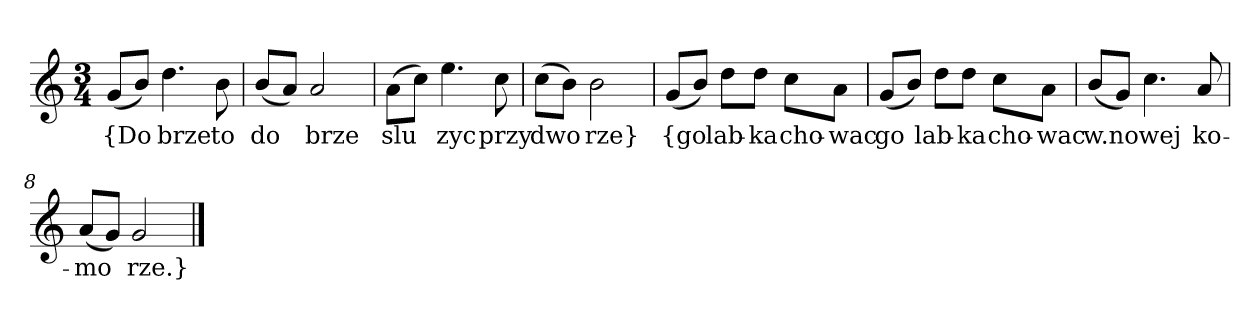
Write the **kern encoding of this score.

**kern	**text
*part1	*part1
*staff1	*staff1
*clefG2	*
*k[]	*
*M3/4	*
=	=
(8g/L	{Do
8b/J)	--
4.dd	-brze
8b	to
=2	=2
(8b/L	do
8a/J)	--
2a	-brze
=3	=3
(8a\L	slu
8cc\J)	--
4.ee	-zyc
8cc	przy
=4	=4
(8cc\L	dwo
8b\J)	--
2b	-rze}
=5y	=5y
(8g/L	{go
8b/J)	--
8dd\L	-lab-
8dd\J	-ka
8cc\L	cho-
8a\J	-wac
=6	=6
(8g/L	go
8b/J)	--
8dd\L	-lab-
8dd\J	-ka
8cc\L	cho-
8a\J	-wac
=7	=7
(8b/L	w.no
8g/J)	--
4.cc	-wej
8a	ko-
=8	=8
(8a/L	-mo
8g/J)	--
2g	-rze.}
==	==
*-	*-
